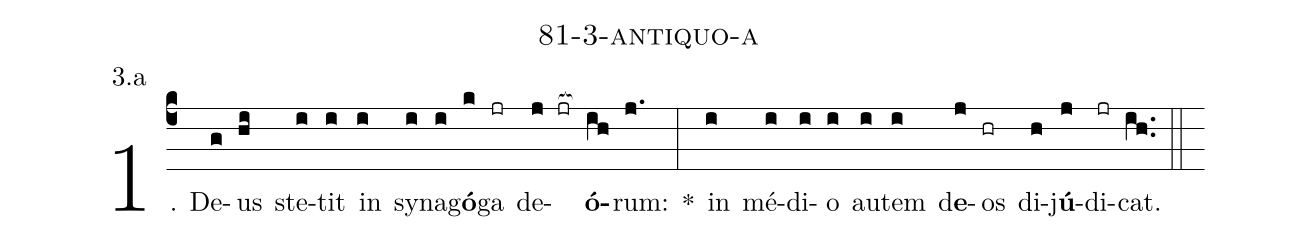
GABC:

name: 81-3-antiquo-a;
annotation: 3.a;
%%
(c4)1. De(g)us(hi) ste(i)tit(i) in(i) sy(i)na(i)g<b>ó</b>(k)ga(jr) de(j jr[ocb:1{])<b>ó</b>(ih[ocb:0}])rum:(j.) *(:) in(i) mé(i)di(i)o(i) au(i)tem(i) d<b>e</b>(j)os(hr) di(h)j<b>ú</b>(j)di(jr)cat.(ih..) (::)
